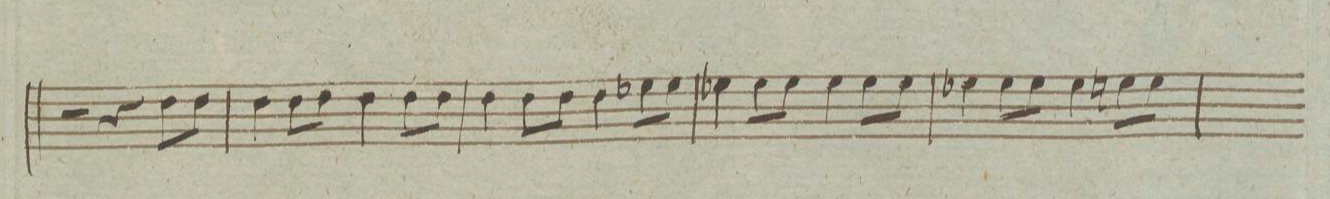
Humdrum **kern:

**kern	**dynam
*I"Cornu. Primo in F	*
*clefG2	*
*k[]	*
*met(c|)	*
*M2/2	*
2r	.
4r	.
8g\L	.
8g\J	.
=144	=144
4g\	.
8g\L	.
8g\J	.
4g\	.
8g\L	.
8g\J	.
=145	=145
4g\	.
8g\L	.
8g\J	.
4g\	.
8a-X\L	.
8a-\J	.
=146	=146
4a-X\	.
8a-\L	.
8a-\J	.
4a-\	.
8a-\L	.
8a-\J	.
=147	=147
4a-X\	.
8a-\L	.
8a-\J	.
4a-\	.
8a\L	.
8a\J	.
=148	=148
*-	*-
